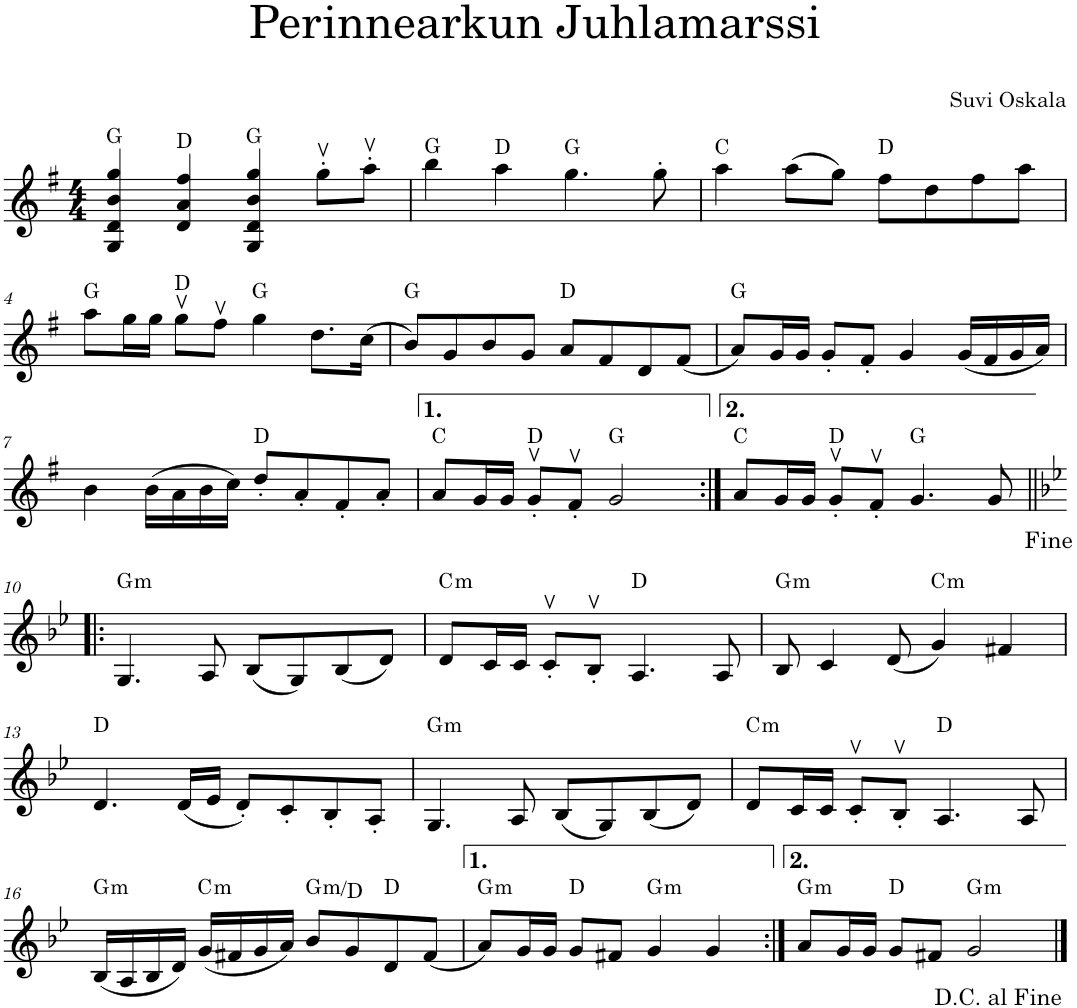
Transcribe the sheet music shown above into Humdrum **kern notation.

**kern	**harte
*part1	*part1
*staff1	*
*I"Violin	*
*I'Vln.	*
*clefG2	*
*k[f#]	*
*M4/4	*
=1	=1
4G/ 4d/ 4b/ 4gg/	G:maj
4d/ 4a/ 4ff#/	D:maj
4G/ 4d/ 4b/ 4gg/	G:maj
8ggv'\L	.
8aav'\J	.
=2	=2
4bb\	G:maj
4aa\	D:maj
4.gg\	G:maj
8gg'\	.
=3	=3
4aa\	C:maj
(8aa\L	.
8gg\J)	.
8ff#\L	D:maj
8dd\	.
8ff#\	.
8aa\J	.
!!LO:LB:g=z
=4	=4
8aa\L	G:maj
16gg\L	.
16gg\JJ	.
8ggv\L	D:maj
8ff#v\J	.
4gg\	G:maj
8.dd\L	.
(16cc\Jk	.
=5	=5
8b/L)	G:maj
8g/	.
8b/	.
8g/J	.
8a/L	D:maj
8f#/	.
8d/	.
(8f#/J	.
=6	=6
8a/L)	G:maj
16g/L	.
16g/JJ	.
8g'/L	.
8f#'/J	.
4g/	.
(16g/LL	.
16f#/	.
16g/	.
16a/JJ)	.
!!LO:LB:g=z
=7	=7
4b\	.
(16b\LL	.
16a\	.
16b\	.
16cc\JJ)	.
8dd'/L	D:maj
8a'/	.
8f#'/	.
8a'/J	.
=8	=8
8a/L	C:maj
16g/L	.
16g/JJ	.
8gv'/L	D:maj
8f#v'/J	.
2g/	G:maj
=9:|!	=9:|!
8a/L	C:maj
16g/L	.
16g/JJ	.
8gv'/L	D:maj
8f#v'/J	.
4.g/	G:maj
8g/	.
!!LO:LB:g=z
=10!|:	=10!|:
*k[b-e-]	*
!	!LO:H:kt=m
4.G/	G:min
8A/	.
(8B-/L	.
8G/)	.
(8B-/	.
8d/J)	.
=11	=11
!	!LO:H:kt=m
8d/L	C:min
16c/L	.
16c/JJ	.
8cv'/L	.
8B-v'/J	.
4.A/	D:maj
8A/	.
=12	=12
!	!LO:H:kt=m
8B-/	G:min
4c/	.
(8d/	.
!	!LO:H:kt=m
4g/)	C:min
4f#X/	.
!!LO:LB:g=z
=13	=13
4.d/	D:maj
(16d/LL	.
16e-/JJ	.
8d'/L)	.
8c'/	.
8B-'/	.
8A'/J	.
=14	=14
!	!LO:H:kt=m
4.G/	G:min
8A/	.
(8B-/L	.
8G/)	.
(8B-/	.
8d/J)	.
=15	=15
!	!LO:H:kt=m
8d/L	C:min
16c/L	.
16c/JJ	.
8cv'/L	.
8B-v'/J	.
4.A/	D:maj
8A/	.
!!LO:LB:g=z
=16	=16
!	!LO:H:kt=m
(16B-/LL	G:min
16A/	.
16B-/	.
16d/JJ)	.
!	!LO:H:kt=m
(16g/LL	C:min
16f#X/	.
16g/	.
16a/JJ)	.
!	!LO:H:kt=m
8b-/L	G:min/5
8g/	.
8d/	D:maj
(8f#/J	.
=17	=17
!	!LO:H:kt=m
8a/L)	G:min
16g/L	.
16g/JJ	.
8g/L	D:maj
8f#X/J	.
!	!LO:H:kt=m
4g/	G:min
4g/	.
=18:|!	=18:|!
!	!LO:H:kt=m
8a/L	G:min
16g/L	.
16g/JJ	.
8g/L	D:maj
8f#X/J	.
!	!LO:H:kt=m
2g/	G:min
==	==
*-	*-
